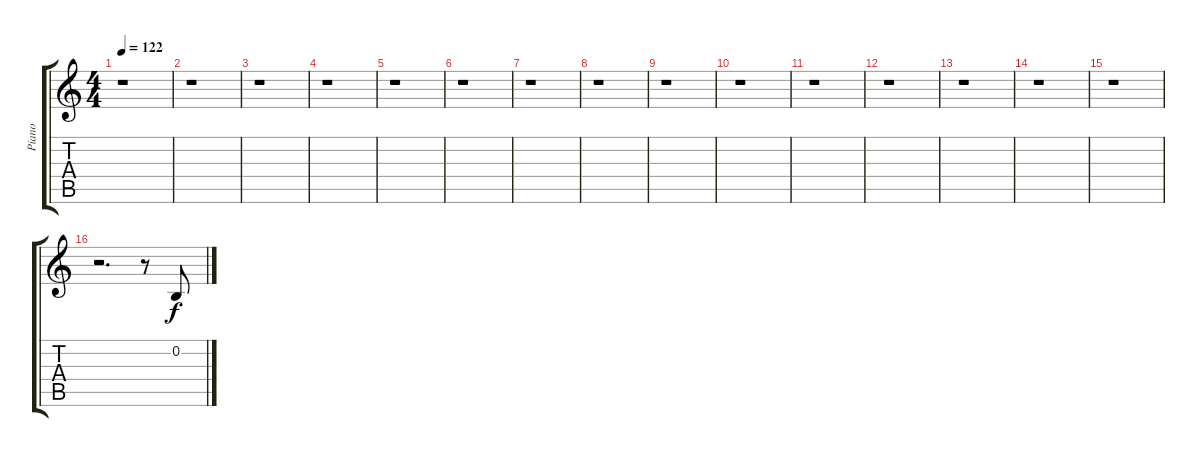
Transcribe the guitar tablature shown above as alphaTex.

\track ("Piano" "Piano") {instrument brightacousticpiano}
\staff {score tabs}
\tuning (E4 B3 G3 D3 A2 E2) {hide}
\ts (4 4)
\tempo 122
\clef g2
\ks c
r.1{dy f} |
r.1 |
r.1 |
r.1 |
r.1 |
r.1 |
r.1 |
r.1 |
r.1 |
r.1 |
r.1 |
r.1 |
r.1 |
r.1 |
r.1 |
r.2{d} r.8 0.2.8
